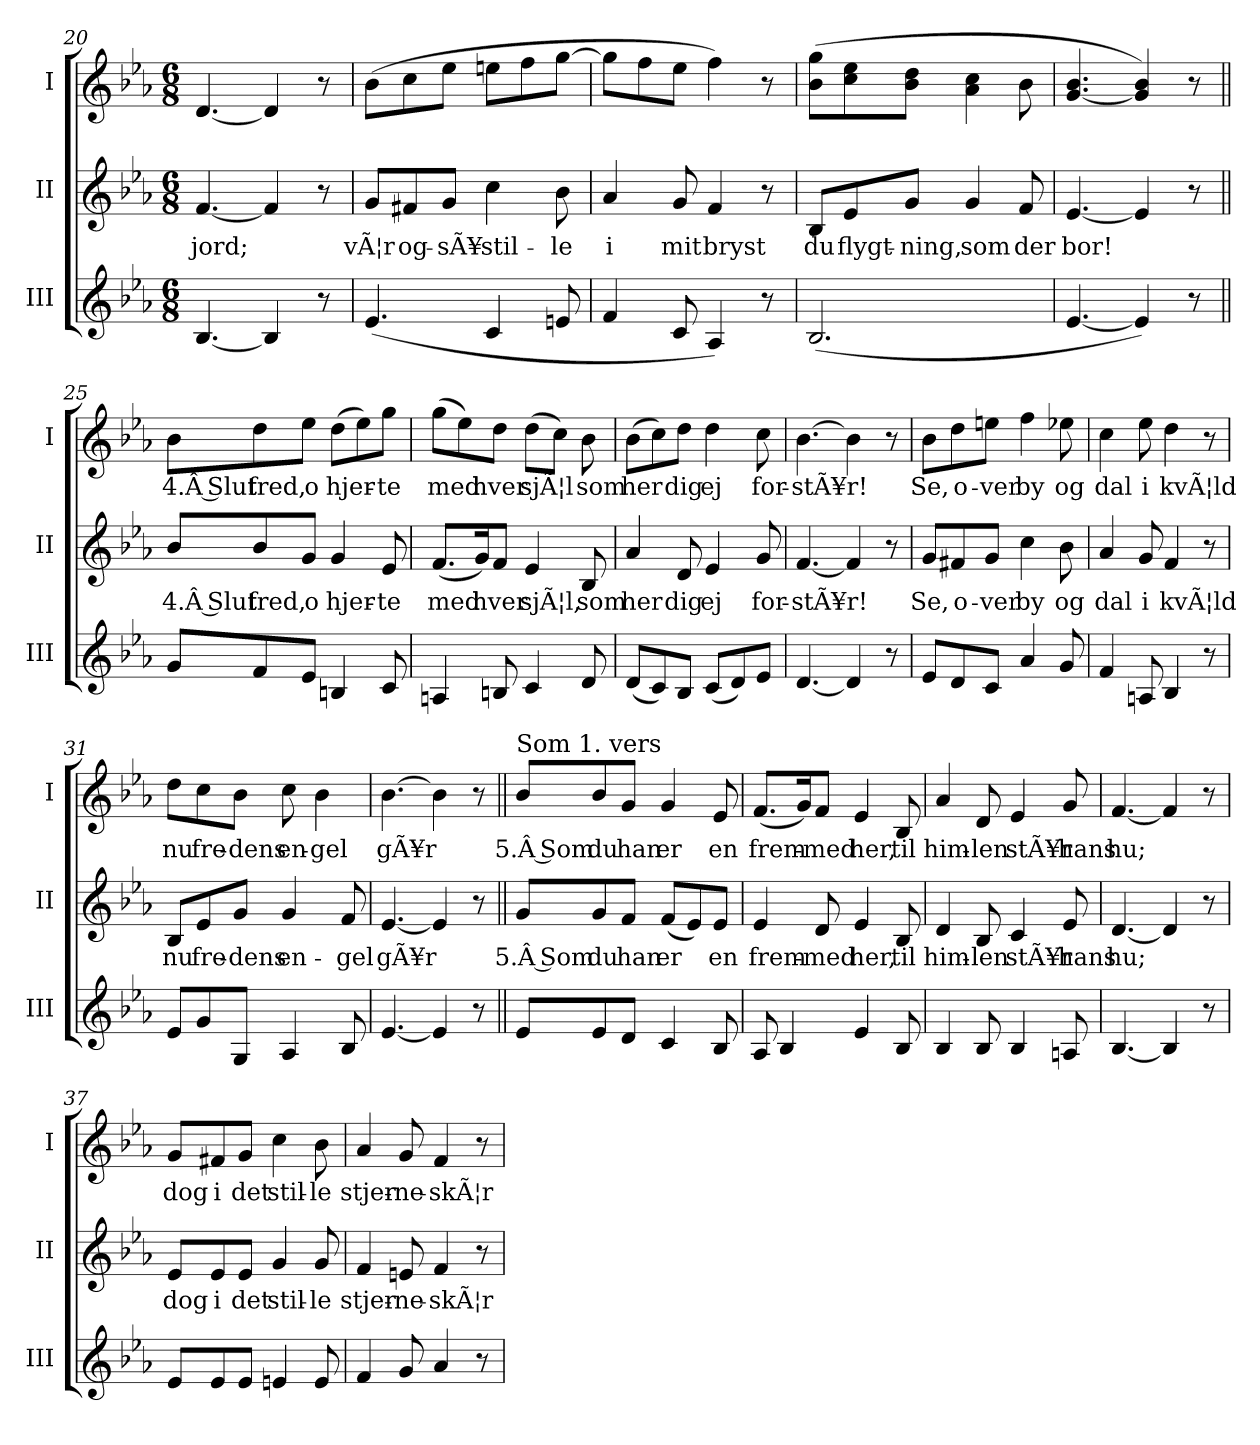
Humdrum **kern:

**kern	**kern	**text	**kern	**text
*part3	*part2	*part2	*part1	*part1
*staff3	*staff2	*staff2	*staff1	*staff1
*I"III	*I"II	*	*I"I	*
*I'III	*I'II	*	*I'I	*
*clefG2	*clefG2	*	*clefG2	*
*k[b-e-a-]	*k[b-e-a-]	*	*k[b-e-a-]	*
*M6/8	*M6/8	*	*M6/8	*
=20	=20	=20	=20	=20
!	!	!LO:LY:b	!	!
[4.B-/	[4.f/	jord;	[4.d/	.
4B-/]	4f/]	.	4d/]	.
8r	8r	.	8r	.
=21	=21	=21	=21	=21
!	!	!LO:LY:b	!	!
(<4.e-/	8g/L	vÃ¦r	(>8b-\L	.
!	!	!LO:LY:b	!	!
.	8f#X/	og-	8cc\	.
!	!	!LO:LY:b	!	!
.	8g/J	-sÃ¥	8ee-\J	.
!	!	!LO:LY:b	!	!
4c/	4cc\	stil-	8een\L	.
.	.	.	8ff\	.
!	!	!LO:LY:b	!	!
8en/	8b-\	-le	[8gg\J	.
!!LO:PB:g=z
=22	=22	=22	=22	=22
!	!	!LO:LY:b	!	!
4f/	4a-/	i	8gg\L]	.
.	.	.	8ff\	.
!	!	!LO:LY:b	!	!
8c/	8g/	mit	8ee-\J	.
!	!	!LO:LY:b	!	!
4A-/)	4f/	bryst	4ff\)	.
8r	8r	.	8r	.
=23	=23	=23	=23	=23
!	!	!LO:LY:b	!	!
(<2.B-/	8B-/L	du	(>8b-\ 8gg\L	.
!	!	!LO:LY:b	!	!
.	8e-/	flygt-	8cc\ 8ee-\	.
!	!	!LO:LY:b	!	!
.	8g/J	-ning,	8b-\ 8dd\J	.
!	!	!LO:LY:b	!	!
.	4g/	som	4a-\ 4cc\	.
!	!	!LO:LY:b	!	!
.	8f/	der	8b-\	.
=24	=24	=24	=24	=24
!	!	!LO:LY:b	!	!
[4.e-/	[4.e-/	bor!	[4.g/ 4.b-/	.
4e-/])	4e-/]	.	4g/] 4b-/)	.
8r	8r	.	8r	.
=25||	=25||	=25||	=25||	=25||
!	!	!LO:LY:b	!	!LO:LY:b
8g/L	8b-/L	4.Â Slut	8b-\L	4.Â Slut
!	!	!LO:LY:b	!	!LO:LY:b
8f/	8b-/	fred,	8dd\	fred,
!	!	!LO:LY:b	!	!LO:LY:b
8e-/J	8g/J	o	8ee-\J	o
!	!	!LO:LY:b	!	!LO:LY:b
4Bn/	4g/	hjer-	(>8dd\L	hjer-
.	.	.	8ee-\)	.
!	!	!LO:LY:b	!	!LO:LY:b
8c/	8e-/	-te	8gg\J	-te
!!LO:LB:g=z
=26	=26	=26	=26	=26
!	!	!LO:LY:b	!	!LO:LY:b
4An/	(<8.f/L	med	(>8gg\L	med
.	.	.	8ee-\)	.
.	16g/K)	.	.	.
!	!	!LO:LY:b	!	!LO:LY:b
8Bn/	8f/J	hver	8dd\J	hver
!	!	!LO:LY:b	!	!LO:LY:b
4c/	4e-/	sjÃ¦l,	(>8dd\L	sjÃ¦l
.	.	.	8cc\J)	.
!	!	!LO:LY:b	!	!LO:LY:b
8d/	8B-/	som	8b-\	som
=27	=27	=27	=27	=27
!	!	!LO:LY:b	!	!LO:LY:b
(<8d/L	4a-/	her	(>8b-\L	her
8c/)	.	.	8cc\)	.
!	!	!LO:LY:b	!	!LO:LY:b
8B-/J	8d/	dig	8dd\J	dig
!	!	!LO:LY:b	!	!LO:LY:b
(<8c/L	4e-/	ej	4dd\	ej
8d/)	.	.	.	.
!	!	!LO:LY:b	!	!LO:LY:b
8e-/J	8g/	for-	8cc\	for-
=28	=28	=28	=28	=28
!	!	!LO:LY:b	!	!LO:LY:b
[4.d/	[4.f/	-stÃ¥r!	[4.b-\	-stÃ¥r!
4d/]	4f/]	.	4b-\]	.
8r	8r	.	8r	.
=29	=29	=29	=29	=29
!	!	!LO:LY:b	!	!LO:LY:b
8e-/L	8g/L	Se,	8b-\L	Se,
!	!	!LO:LY:b	!	!LO:LY:b
8d/	8f#X/	o-	8dd\	o-
!	!	!LO:LY:b	!	!LO:LY:b
8c/J	8g/J	-ver	8een\J	-ver
!	!	!LO:LY:b	!	!LO:LY:b
4a-/	4cc\	by	4ff\	by
!	!	!LO:LY:b	!	!LO:LY:b
8g/	8b-\	og	8ee-X\	og
=30	=30	=30	=30	=30
!	!	!LO:LY:b	!	!LO:LY:b
4f/	4a-/	dal	4cc\	dal
!	!	!LO:LY:b	!	!LO:LY:b
8An/	8g/	i	8ee-\	i
!	!	!LO:LY:b	!	!LO:LY:b
4B-/	4f/	kvÃ¦ld	4dd\	kvÃ¦ld
8r	8r	.	8r	.
!!LO:LB:g=z
=31	=31	=31	=31	=31
!	!	!LO:LY:b	!	!LO:LY:b
8e-/L	8B-/L	nu	8dd\L	nu
!	!	!LO:LY:b	!	!LO:LY:b
8g/	8e-/	fre-	8cc\	fre-
!	!	!LO:LY:b	!	!LO:LY:b
8G/J	8g/J	-dens	8b-\J	-dens
!	!	!LO:LY:b	!	!LO:LY:b
4A-/	4g/	en-	8cc\	en-
!	!	!	!	!LO:LY:b
.	.	.	4b-\	-gel
!	!	!LO:LY:b	!	!
8B-/	8f/	-gel	.	.
=32	=32	=32	=32	=32
!	!	!LO:LY:b	!	!LO:LY:b
[4.e-/	[4.e-/	gÃ¥r	[4.b-\	gÃ¥r
4e-/]	4e-/]	.	4b-\]	.
8r	8r	.	8r	.
=33||	=33||	=33||	=33||	=33||
!	!	!	!LO:TX:a:t=Som 1. vers	!
!	!	!LO:LY:b	!	!LO:LY:b
8e-/L	8g/L	5.Â Som	8b-/L	5.Â Som
!	!	!LO:LY:b	!	!LO:LY:b
8e-/	8g/	du	8b-/	du
!	!	!LO:LY:b	!	!LO:LY:b
8d/J	8f/J	han	8g/J	han
!	!	!LO:LY:b	!	!LO:LY:b
4c/	(<8f/L	er	4g/	er
.	8e-/)	.	.	.
!	!	!LO:LY:b	!	!LO:LY:b
8B-/	8e-/J	en	8e-/	en
=34	=34	=34	=34	=34
!	!	!LO:LY:b	!	!LO:LY:b
8A-/	4e-/	frem-	(<8.f/L	frem-
4B-/	.	.	.	.
.	.	.	16g/K)	.
!	!	!LO:LY:b	!	!LO:LY:b
.	8d/	-med	8f/J	-med
!	!	!LO:LY:b	!	!LO:LY:b
4e-/	4e-/	her,	4e-/	her,
!	!	!LO:LY:b	!	!LO:LY:b
8B-/	8B-/	til	8B-/	til
!!LO:LB:g=z
=35	=35	=35	=35	=35
!	!	!LO:LY:b	!	!LO:LY:b
4B-/	4d/	him-	4a-/	him-
!	!	!LO:LY:b	!	!LO:LY:b
8B-/	8B-/	-len	8d/	-len
!	!	!LO:LY:b	!	!LO:LY:b
4B-/	4c/	stÃ¥r	4e-/	stÃ¥r
!	!	!LO:LY:b	!	!LO:LY:b
8An/	8e-/	hans	8g/	hans
=36	=36	=36	=36	=36
!	!	!LO:LY:b	!	!LO:LY:b
[4.B-/	[4.d/	hu;	[4.f/	hu;
4B-/]	4d/]	.	4f/]	.
8r	8r	.	8r	.
=37	=37	=37	=37	=37
!	!	!LO:LY:b	!	!LO:LY:b
8e-/L	8e-/L	dog	8g/L	dog
!	!	!LO:LY:b	!	!LO:LY:b
8e-/	8e-/	i	8f#X/	i
!	!	!LO:LY:b	!	!LO:LY:b
8e-/J	8e-/J	det	8g/J	det
!	!	!LO:LY:b	!	!LO:LY:b
4en/	4g/	stil-	4cc\	stil-
!	!	!LO:LY:b	!	!LO:LY:b
8e/	8g/	-le	8b-\	-le
=38	=38	=38	=38	=38
!	!	!LO:LY:b	!	!LO:LY:b
4f/	4f/	stjer-	4a-/	stjer-
!	!	!LO:LY:b	!	!LO:LY:b
8g/	8en/	-ne-	8g/	-ne-
!	!	!LO:LY:b	!	!LO:LY:b
4a-/	4f/	-skÃ¦r	4f/	-skÃ¦r
8r	8r	.	8r	.
=	=	=	=	=
*-	*-	*-	*-	*-
